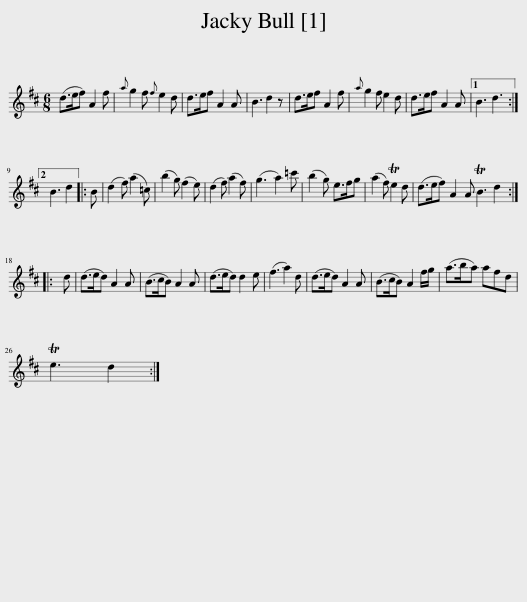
X:1
L:1/8
M:6/8
I:linebreak $
K:D
V:1 treble
V:1
 (d>ef) A2 f |{a} g2 f{f} e2 d | d>ef A2 A | B3 d2 z | d>ef A2 f | %5
{a} g2 f e2 d | d>ef A2 A |1 B3 d3 :|2$ B3 d2 |: B | %10
 (d2 f) (a2 =c) | (b2 g) (f2 e) | (d2 f) (a2 f) | (g3 a2) =c' | (b2 g) e>fg | %15
 (a2 f) Te2 d | (d>ef) A2 A TB3 d2 ::$ d | (d>ed) A2 A | (B>cB) A2 A | %20
 (d>ed) d2 e | (f3 a2) d | (d>ed) A2 A | (B>cB) A2 f/g/ | (a>ba) afd |$ %25
 Te3 d2 :| %26
